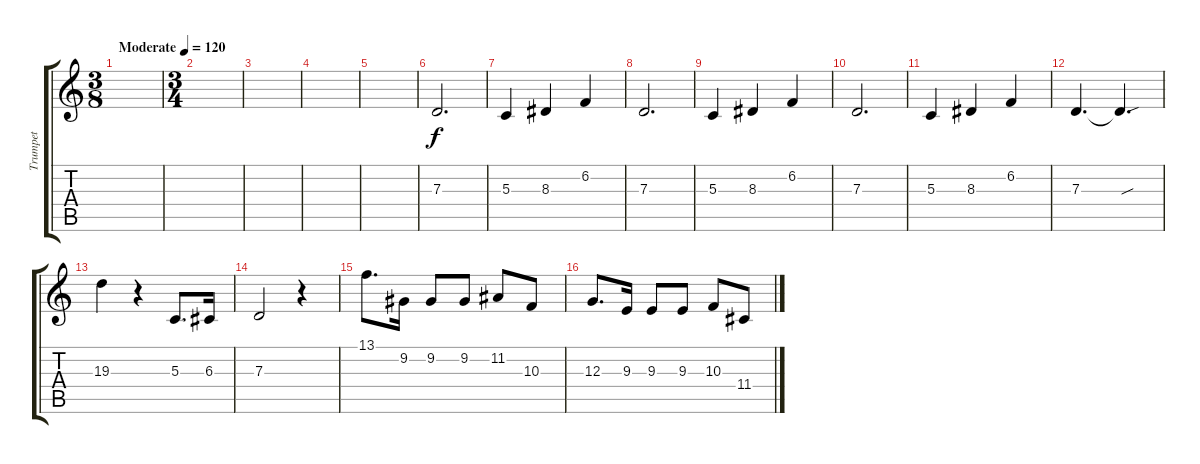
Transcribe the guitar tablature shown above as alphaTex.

\track ("Trumpet" "Trumpet") {instrument trumpet}
\staff {score tabs}
\tuning (E4 B3 G3 D3 A2 E2) {hide}
\ts (3 8)
\tempo (120 "Moderate")
\clef g2
\ks c
|
\ts (3 4)
|
|
|
|
7.3.2{d} |
5.3.4 8.3.4 6.2.4 |
7.3.2{d} |
5.3.4 8.3.4 6.2.4 |
7.3.2{d} |
5.3.4 8.3.4 6.2.4 |
7.3.4{d} 7.3{sou t}.4{d} |
19.3.4 r.4 5.3.8{d} 6.3.16 |
7.3.2 r.4 |
13.1.8{d} 9.2.16 9.2.8 9.2.8 11.2.8 10.3.8 |
12.3.8{d} 9.3.16 9.3.8 9.3.8 10.3.8 11.4.8
